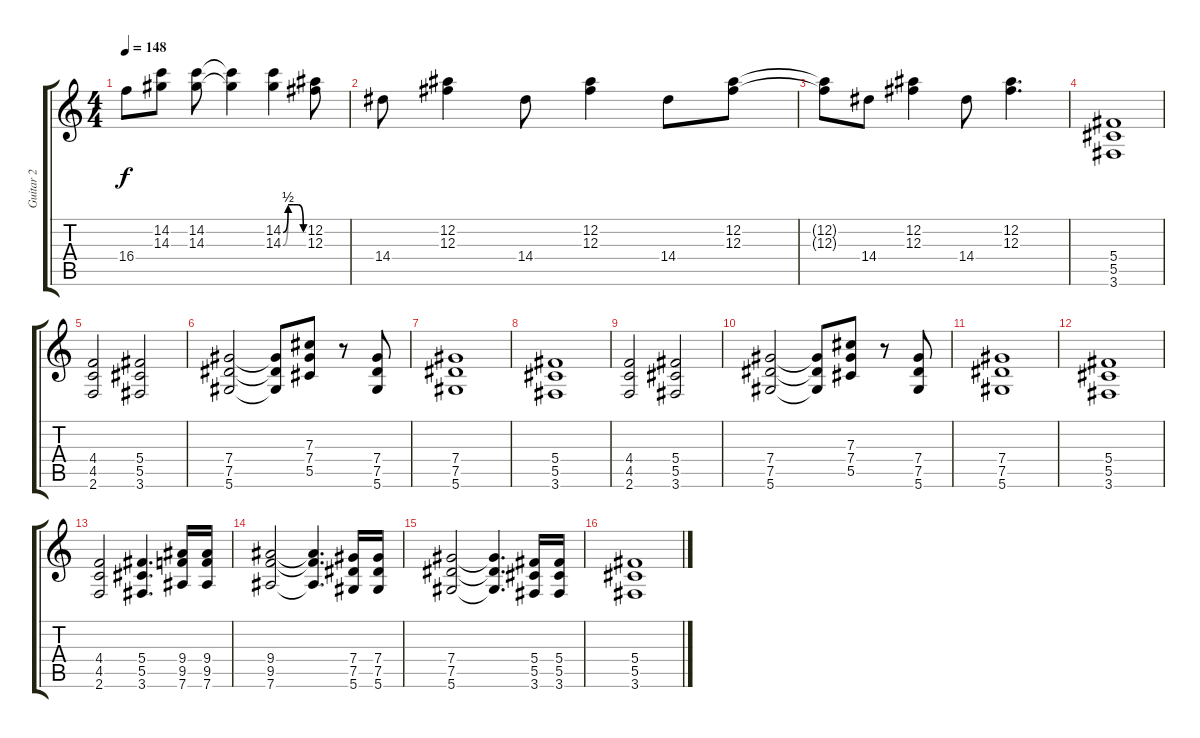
\track ("Guitar 2" "Guitar 2") {instrument distortionguitar}
\staff {score tabs}
\tuning (Eb4 Bb3 Gb3 Db3 Ab2 Eb2) {hide}
\ts (4 4)
\tempo 148
\clef g2
\ks c
16.4.8{dy f} (14.2 14.3).8 (14.2 14.3).8 (14.2{t} 14.3{t}).4 (14.2{be (custom 0 0 15 2 30 2 45 2 60 0)} 14.3{be (custom 0 0 15 2 30 2 45 2 60 0)}).4 (12.2 12.3).8 |
14.4.8 (12.2 12.3).4 14.4.8 (12.2 12.3).4 14.4.8 (12.2 12.3).8 |
(12.2{t} 12.3{t}).8 14.4.8 (12.2 12.3).4 14.4.8 (12.2 12.3).4{d} |
(5.4 5.5 3.6).1 |
(4.4 4.5 2.6).2 (5.4 5.5 3.6).2 |
(7.4 7.5 5.6).2 (7.4{t} 7.5{t} 5.6{t}).8 (7.3 7.4 5.5).8 r.8 (7.4 7.5 5.6).8 |
(7.4 7.5 5.6).1 |
(5.4 5.5 3.6).1 |
(4.4 4.5 2.6).2 (5.4 5.5 3.6).2 |
(7.4 7.5 5.6).2 (7.4{t} 7.5{t} 5.6{t}).8 (7.3 7.4 5.5).8 r.8 (7.4 7.5 5.6).8 |
(7.4 7.5 5.6).1 |
(5.4 5.5 3.6).1 |
(4.4 4.5 2.6).2 (5.4 5.5 3.6).4{d} (9.4 9.5 7.6).16 (9.4 9.5 7.6).16 |
(9.4 9.5 7.6).2 (9.4{t} 9.5{t} 7.6{t}).4{d} (7.4 7.5 5.6).16 (7.4 7.5 5.6).16 |
(7.4 7.5 5.6).2 (7.4{t} 7.5{t} 5.6{t}).4{d} (5.4 5.5 3.6).16 (5.4 5.5 3.6).16 |
(5.4 5.5 3.6).1
